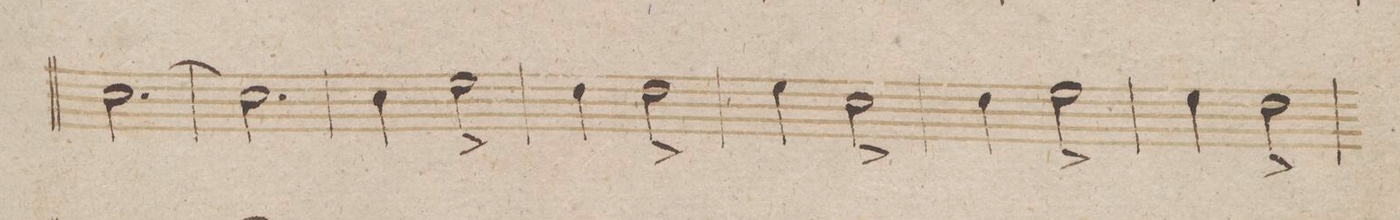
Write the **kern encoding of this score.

**kern	**dynam
*I"Corno 1mo in F.	*
*clefG2	*
*k[b-]k[b-]	*
*met(c)	*
*M3/4	*
[2.f\	.
=42	=42
2.f\]	.
=43	=43
4f\	.
2a^<\	.
=44	=44
4g\	.
2g^<\	.
=45	=45
4a\	.
2f^<\	.
=46	=46
4g\	.
2a^<\	.
=47	=47
4a\	.
2g^<\	.
=48	=48
*-	*-
